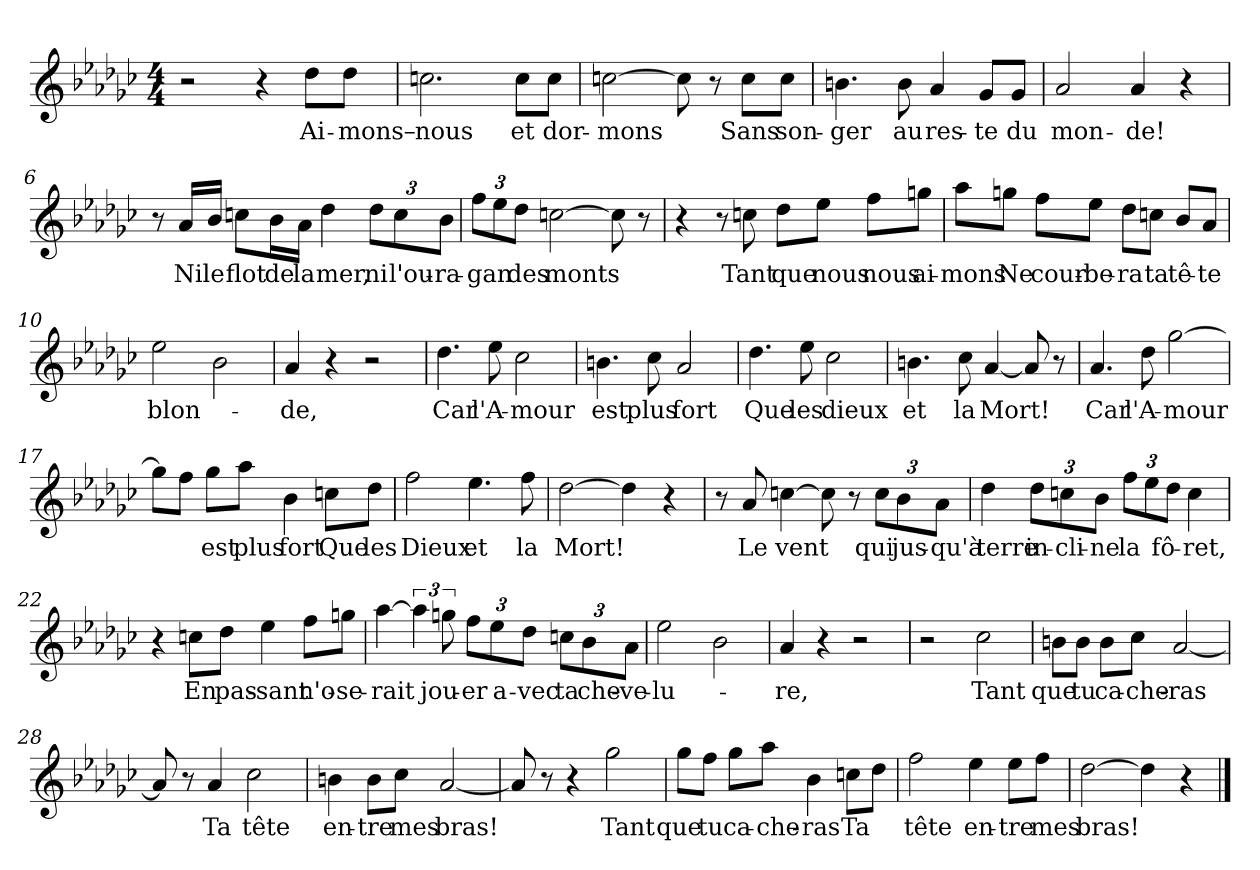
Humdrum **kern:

**kern	**text
*part1	*part1
*staff1	*staff1
*clefG2	*
*k[b-e-a-d-g-c-]	*
*M4/4	*
=1	=1
2r	.
4r	.
!	!LO:LY:b
8dd-\L	Ai-
!	!LO:LY:b
8dd-\J	-mons–
=2	=2
!	!LO:LY:b
2.ccn\	nous
!	!LO:LY:b
8cc\L	et
!	!LO:LY:b
8cc\J	dor-
=3	=3
!	!LO:LY:b
[2ccn\	-mons
8cc\]	.
8r	.
!	!LO:LY:b
8cc\L	Sans
!	!LO:LY:b
8cc\J	son-
=4	=4
!	!LO:LY:b
4.bn\	-ger
!	!LO:LY:b
8b\	au
!	!LO:LY:b
4a-/	res-
!	!LO:LY:b
8g-/L	-te
!	!LO:LY:b
8g-/J	du
=5	=5
!	!LO:LY:b
2a-/	mon-
!	!LO:LY:b
4a-/	-de!
4r	.
=6	=6
8r	.
!	!LO:LY:b
16a-/LL	Ni
!	!LO:LY:b
16b-/JJ	le
!	!LO:LY:b
8ccn\L	flot
!	!LO:LY:b
16b-\L	de
!	!LO:LY:b
16a-\JJ	la
!	!LO:LY:b
4dd-\	mer,
!	!LO:LY:b
12dd-\L	ni
!	!LO:LY:b
12cc\	l'ou-
!	!LO:LY:b
12b-\J	-ra-
!!LO:LB:g=z
=7	=7
!	!LO:LY:b
12ff\L	-gan
12ee-\	.
!	!LO:LY:b
12dd-\J	des
!	!LO:LY:b
[2ccn\	monts
8cc\]	.
8r	.
=8	=8
4r	.
8r	.
!	!LO:LY:b
8ccn\	Tant
!	!LO:LY:b
8dd-\L	que
!	!LO:LY:b
8ee-\J	nous
!	!LO:LY:b
8ff\L	nous
!	!LO:LY:b
8ggn\J	ai-
=9	=9
!	!LO:LY:b
8aa-\L	-mons
!	!LO:LY:b
8ggn\J	Ne
!	!LO:LY:b
8ff\L	cour-
!	!LO:LY:b
8ee-\J	-be-
!	!LO:LY:b
8dd-\L	-ra
!	!LO:LY:b
8ccn\J	ta
!	!LO:LY:b
8b-/L	tê-
!	!LO:LY:b
8a-/J	-te
=10	=10
!	!LO:LY:b
2ee-\	blon-
2b-\	.
=11	=11
!	!LO:LY:b
4a-/	-de,
4r	.
2r	.
=12	=12
!	!LO:LY:b
4.dd-\	Car
!	!LO:LY:b
8ee-\	l'A-
!	!LO:LY:b
2cc-\	-mour
!!LO:LB:g=z
=13	=13
!	!LO:LY:b
4.bn\	est
!	!LO:LY:b
8cc-\	plus
!	!LO:LY:b
2a-/	fort
=14	=14
!	!LO:LY:b
4.dd-\	Que
!	!LO:LY:b
8ee-\	les
!	!LO:LY:b
2cc-\	dieux
=15	=15
!	!LO:LY:b
4.bn\	et
!	!LO:LY:b
8cc-\	la
!	!LO:LY:b
[4a-/	Mort!
8a-/]	.
8r	.
=16	=16
!	!LO:LY:b
4.a-/	Car
!	!LO:LY:b
8dd-\	l'A-
!	!LO:LY:b
[2gg-\	-mour
=17	=17
8gg-\L]	.
8ff\J	.
!	!LO:LY:b
8gg-\L	est
!	!LO:LY:b
8aa-\J	plus
!	!LO:LY:b
4b-\	fort
!	!LO:LY:b
8ccn\L	Que
!	!LO:LY:b
8dd-\J	les
=18	=18
!	!LO:LY:b
2ff\	Dieux
!	!LO:LY:b
4.ee-\	et
!	!LO:LY:b
8ff\	la
=19	=19
!	!LO:LY:b
[2dd-\	Mort!
4dd-\]	.
4r	.
!!LO:LB:g=z
=20	=20
8r	.
!	!LO:LY:b
8a-/	Le
!	!LO:LY:b
[4ccn\	vent
8cc\]	.
8r	.
!	!LO:LY:b
12cc\L	qui
!	!LO:LY:b
12b-\	jus-
!	!LO:LY:b
12a-\J	-qu'à
=21	=21
!	!LO:LY:b
4dd-\	terre
!	!LO:LY:b
12dd-\L	in-
!	!LO:LY:b
12ccn\	-cli-
!	!LO:LY:b
12b-\J	-ne
!	!LO:LY:b
12ff\L	la
12ee-\	.
!	!LO:LY:b
12dd-\J	fô-
!	!LO:LY:b
4cc\	-ret,
=22	=22
4r	.
!	!LO:LY:b
8ccn\L	En
!	!LO:LY:b
8dd-\J	pas-
!	!LO:LY:b
4ee-\	-sant
!	!LO:LY:b
8ff\L	n'o-
!	!LO:LY:b
8ggn\J	-se-
=23	=23
!	!LO:LY:b
[4aa-\	-rait
6aa-\]	.
!	!LO:LY:b
12ggn\	jou-
!	!LO:LY:b
12ff\L	-er
!	!LO:LY:b
12ee-\	a-
!	!LO:LY:b
12dd-\J	-vec
!	!LO:LY:b
12ccn\L	ta
!	!LO:LY:b
12b-\	che-
!	!LO:LY:b
12a-\J	-ve-
=24	=24
!	!LO:LY:b
2ee-\	-lu-
2b-\	.
!!LO:LB:g=z
=25	=25
!	!LO:LY:b
4a-/	-re,
4r	.
2r	.
=26	=26
2r	.
!	!LO:LY:b
2cc-\	Tant
=27	=27
!	!LO:LY:b
8bn\L	que
!	!LO:LY:b
8b\J	tu
!	!LO:LY:b
8b\L	ca-
!	!LO:LY:b
8cc-\J	-che-
!	!LO:LY:b
[2a-/	-ras
=28	=28
8a-/]	.
8r	.
!	!LO:LY:b
4a-/	Ta
!	!LO:LY:b
2cc-\	tête
=29	=29
!	!LO:LY:b
4bn\	en-
!	!LO:LY:b
8b\L	-tre
!	!LO:LY:b
8cc-\J	mes
!	!LO:LY:b
[2a-/	bras!
=30	=30
8a-/]	.
8r	.
4r	.
!	!LO:LY:b
2gg-\	Tant
=31	=31
!	!LO:LY:b
8gg-\L	que
!	!LO:LY:b
8ff\J	tu
!	!LO:LY:b
8gg-\L	ca-
!	!LO:LY:b
8aa-\J	-che-
!	!LO:LY:b
4b-\	-ras
!	!LO:LY:b
8ccn\L	Ta
8dd-\J	.
!!LO:LB:g=z
=32	=32
!	!LO:LY:b
2ff\	tête
!	!LO:LY:b
4ee-\	en-
!	!LO:LY:b
8ee-\L	-tre
!	!LO:LY:b
8ff\J	mes
=33	=33
!	!LO:LY:b
[2dd-\	bras!
4dd-\]	.
4r	.
==	==
*-	*-
